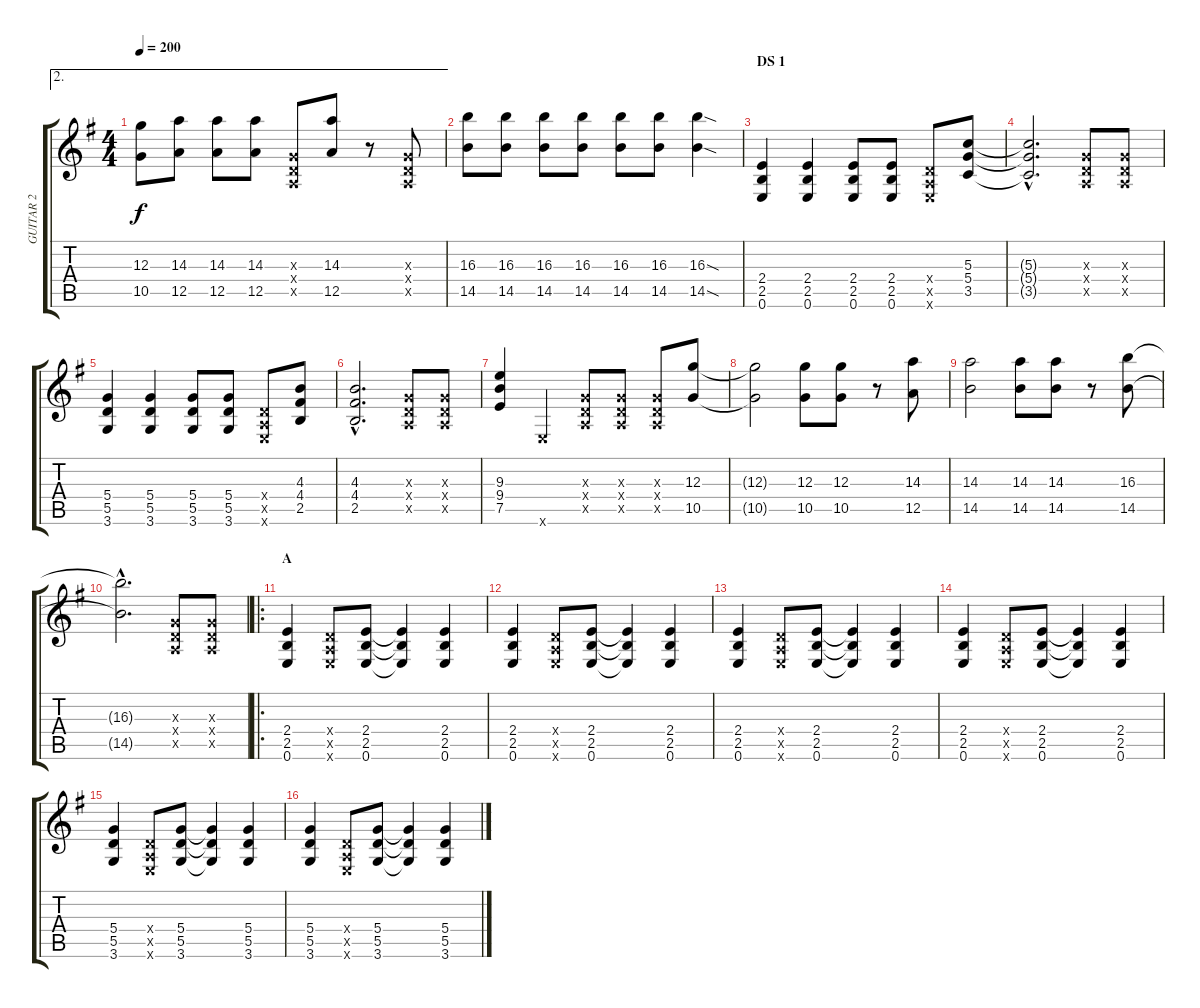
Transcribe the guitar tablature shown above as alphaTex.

\track ("GUITAR 2" "GUITAR 2") {instrument distortionguitar}
\staff {score tabs}
\tuning (E4 B3 G3 D3 A2 E2) {hide}
\ae 2
\ts (4 4)
\tempo 200
\clef g2
\ks eminor
(12.3 10.5).8{dy f} (14.3 12.5).8 (14.3 12.5).8 (14.3 12.5).8 (0.3{x} 0.4{x} 0.5{x}).8 (14.3 12.5).8 r.8 (0.3{x} 0.4{x} 0.5{x}).8 |
(16.3 14.5).8 (16.3 14.5).8 (16.3 14.5).8 (16.3 14.5).8 (16.3 14.5).8 (16.3 14.5).8 (16.3{sod} 14.5{sod}).4 |
\section ("" "DS 1")
(2.4 2.5 0.6).4{volume 13} (2.4 2.5 0.6).4 (2.4 2.5 0.6).8 (2.4 2.5 0.6).8 (0.4{x} 0.5{x} 0.6{x}).8 (5.3 5.4 3.5).8 |
(5.3{hac t} 5.4{hac t} 3.5{hac t}).2{d} (0.3{x} 0.4{x} 0.5{x}).8 (0.3{x} 0.4{x} 0.5{x}).8 |
(5.4 5.5 3.6).4 (5.4 5.5 3.6).4 (5.4 5.5 3.6).8 (5.4 5.5 3.6).8 (0.4{x} 0.5{x} 0.6{x}).8 (4.3 4.4 2.5).8 |
(4.3{hac} 4.4{hac} 2.5{hac}).2{d} (0.3{x} 0.4{x} 0.5{x}).8 (0.3{x} 0.4{x} 0.5{x}).8 |
(9.3 9.4 7.5).4 0.6{x}.4 (0.3{x} 0.4{x} 0.5{x}).8 (0.3{x} 0.4{x} 0.5{x}).8 (0.3{x} 0.4{x} 0.5{x}).8 (12.3 10.5).8 |
(12.3{t} 10.5{t}).2 (12.3 10.5).8 (12.3 10.5).8 r.8 (14.3 12.5).8 |
(14.3 14.5).2 (14.3 14.5).8 (14.3 14.5).8 r.8 (16.3 14.5).8 |
(16.3{hac t} 14.5{hac t}).2{d} (0.3{x} 0.4{x} 0.5{x}).8 (0.3{x} 0.4{x} 0.5{x}).8 |
\ro
\section ("" "A")
(2.4 2.5 0.6).4 (0.4{x} 0.5{x} 0.6{x}).8 (2.4 2.5 0.6).8 (2.4{t} 2.5{t} 0.6{t}).4 (2.4 2.5 0.6).4 |
(2.4 2.5 0.6).4 (0.4{x} 0.5{x} 0.6{x}).8 (2.4 2.5 0.6).8 (2.4{t} 2.5{t} 0.6{t}).4 (2.4 2.5 0.6).4 |
(2.4 2.5 0.6).4 (0.4{x} 0.5{x} 0.6{x}).8 (2.4 2.5 0.6).8 (2.4{t} 2.5{t} 0.6{t}).4 (2.4 2.5 0.6).4 |
(2.4 2.5 0.6).4 (0.4{x} 0.5{x} 0.6{x}).8 (2.4 2.5 0.6).8 (2.4{t} 2.5{t} 0.6{t}).4 (2.4 2.5 0.6).4 |
(5.4 5.5 3.6).4 (0.4{x} 0.5{x} 0.6{x}).8 (5.4 5.5 3.6).8 (5.4{t} 5.5{t} 3.6{t}).4 (5.4 5.5 3.6).4 |
(5.4 5.5 3.6).4 (0.4{x} 0.5{x} 0.6{x}).8 (5.4 5.5 3.6).8 (5.4{t} 5.5{t} 3.6{t}).4 (5.4 5.5 3.6).4
